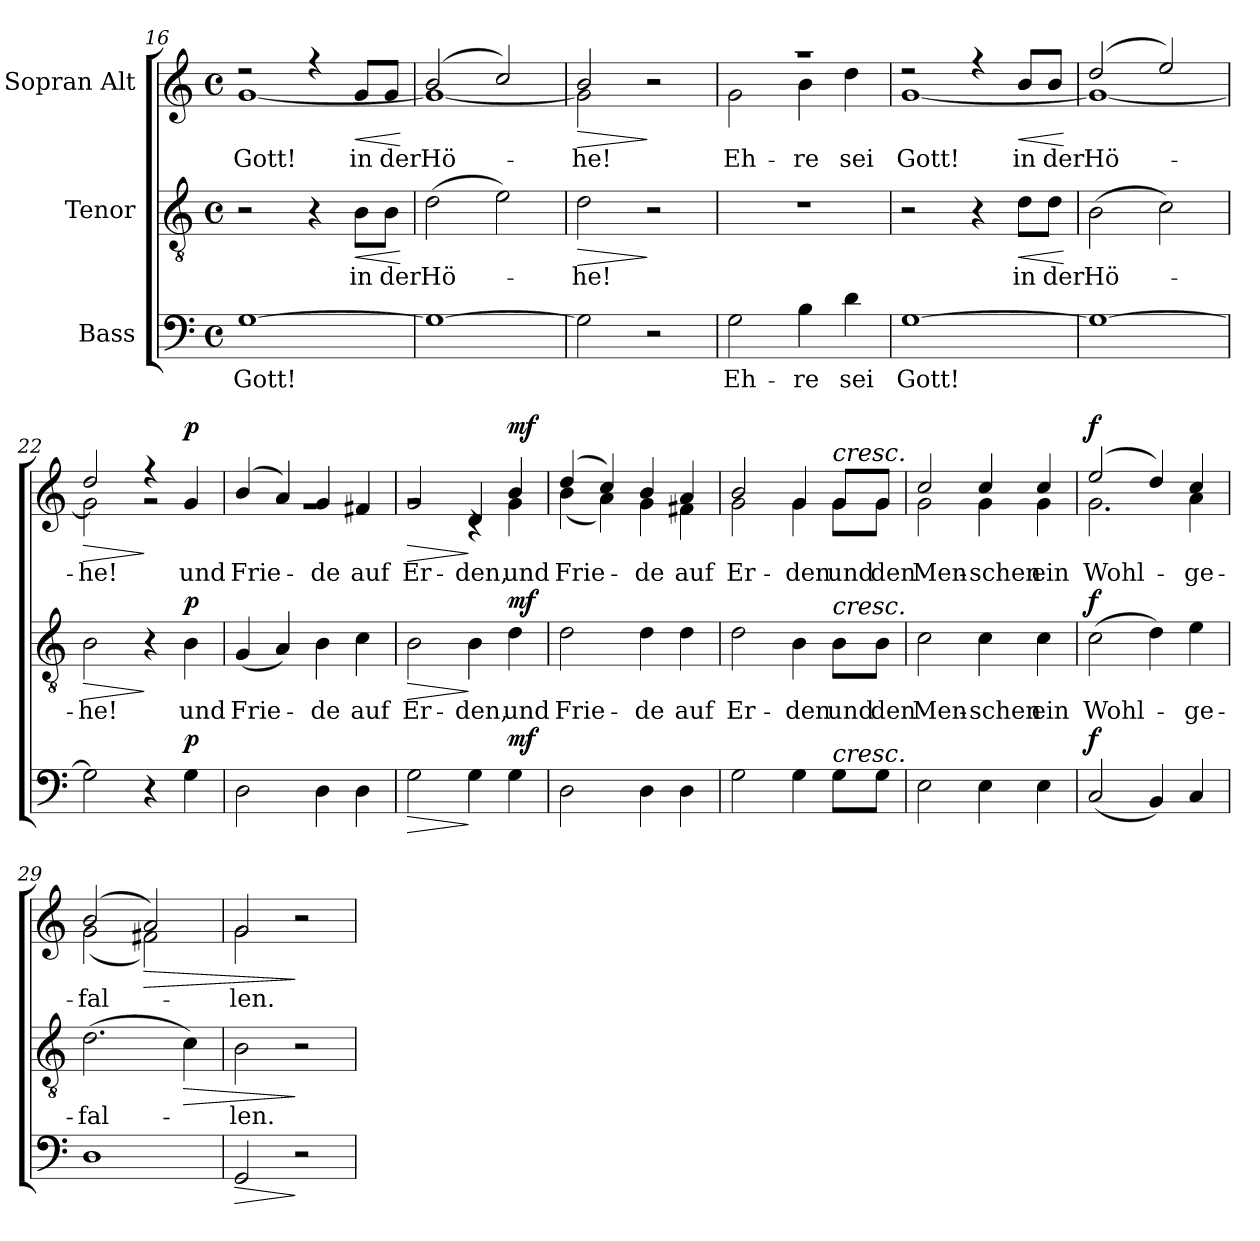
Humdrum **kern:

**kern	**text	**dynam	**kern	**text	**dynam	**kern	**text	**dynam
*part3	*part3	*part3	*part2	*part2	*part2	*part1	*part1	*part1
*staff3	*staff3	*staff3	*staff2	*staff2	*staff2	*staff1	*staff1	*staff1
*I"Bass	*	*	*I"Tenor	*	*	*I"Sopran Alt	*	*
*clefF4	*	*	*clefGv2	*	*	*clefG2	*	*
*k[]	*	*	*k[]	*	*	*k[]	*	*
*M4/4	*	*	*M4/4	*	*	*M4/4	*	*
*met(c)	*	*	*met(c)	*	*	*met(c)	*	*
=16	=16	=16	=16	=16	=16	=16	=16	=16
!	!LO:LY:b	!	!	!	!	!	!LO:LY:b	!
*	*	*	*	*	*	*^	*	*
[1G	Gott!	.	2r	.	.	2r	[1g	Gott!	.
.	.	.	4r	.	.	4r	.	.	.
!	!	!	!	!LO:LY:b	!LO:HP:b	!	!	!LO:LY:b	!LO:HP:b
.	.	.	8B\L	in	<	8g/L	.	in	<
!	!	!	!	!LO:LY:b	!	!	!	!LO:LY:b	!
.	.	.	8B\J	der	.	8g/J	.	der	.
*	*	*	*	*	*	*v	*v	*	*
.	.	.	.	.	[	.	.	[
=17	=17	=17	=17	=17	=17	=17	=17	=17
!	!	!	!	!LO:LY:b	!	!	!LO:LY:b	!
*	*	*	*	*	*	*^	*	*
1G_	.	.	(2d\	Hö-	.	(2b/	1g_	Hö-	.
.	.	.	2e\)	.	.	2cc/)	.	.	.
=18	=18	=18	=18	=18	=18	=18	=18	=18	=18
!	!	!	!	!LO:LY:b	!LO:HP:b	!	!	!LO:LY:b	!LO:HP:b
2G\]	.	.	2d\	-he!	>	2b/	2g\]	-he!	>
2r	.	.	2r	.	]	2r	2ryy	.	]
!!LO:PB:g=z	!!
=19	=19	=19	=19	=19	=19	=19	=19	=19	=19
!	!LO:LY:b	!	!	!	!	!	!	!LO:LY:b	!
2G\	Eh-	.	1r	.	.	1r	2g\	Eh-	.
!	!LO:LY:b	!	!	!	!	!	!	!LO:LY:b	!
4B\	-re	.	.	.	.	.	4b\	-re	.
!	!LO:LY:b	!	!	!	!	!	!	!LO:LY:b	!
4d\	sei	.	.	.	.	.	4dd\	sei	.
=20	=20	=20	=20	=20	=20	=20	=20	=20	=20
!	!LO:LY:b	!	!	!	!	!	!	!LO:LY:b	!
[1G	Gott!	.	2r	.	.	2r	[1g	Gott!	.
.	.	.	4r	.	.	4r	.	.	.
!	!	!	!	!LO:LY:b	!LO:HP:b	!	!	!LO:LY:b	!LO:HP:b
.	.	.	8d\L	in	<	8b/L	.	in	<
!	!	!	!	!LO:LY:b	!	!	!	!LO:LY:b	!
.	.	.	8d\J	der	.	8b/J	.	der	.
*	*	*	*	*	*	*v	*v	*	*
.	.	.	.	.	[	.	.	[
=21	=21	=21	=21	=21	=21	=21	=21	=21
!	!	!	!	!LO:LY:b	!	!	!LO:LY:b	!
*	*	*	*	*	*	*^	*	*
1G_	.	.	(2B\	Hö-	.	(2dd/	1g_	Hö-	.
.	.	.	2c\)	.	.	2ee/)	.	.	.
=22	=22	=22	=22	=22	=22	=22	=22	=22	=22
!	!	!	!	!LO:LY:b	!LO:HP:b	!	!	!LO:LY:b	!LO:HP:b
2G\]	.	.	2B\	-he!	>	2dd/	2g\]	-he!	>
4r	.	.	4r	.	]	4r	2rg	.	]
!	!	!LO:DY:a	!	!LO:LY:b	!LO:DY:a	!	!	!LO:LY:b	!LO:DY:a
4G\	.	p	4B\	und	p	4g/	.	und	p
=23	=23	=23	=23	=23	=23	=23	=23	=23	=23
!	!	!	!	!LO:LY:b	!	!	!	!LO:LY:b	!
2D\	.	.	(4G/	Frie-	.	(4b/	1rg	Frie-	.
.	.	.	4A/)	.	.	4a/)	.	.	.
!	!	!	!	!LO:LY:b	!	!	!	!LO:LY:b	!
4D\	.	.	4B\	-de	.	4g/	.	-de	.
!	!	!	!	!LO:LY:b	!	!	!	!LO:LY:b	!
4D\	.	.	4c\	auf	.	4f#X/	.	auf	.
=24	=24	=24	=24	=24	=24	=24	=24	=24	=24
!	!	!LO:HP:b	!	!LO:LY:b	!LO:HP:b	!	!	!LO:LY:b	!LO:HP:b
2G\	.	>	2B\	Er-	>	2g/	2rg	Er-	>
!	!	!	!	!LO:LY:b	!	!	!	!LO:LY:b	!
4G\	.	]	4B\	-den,	]	4d/	4rc	-den,	]
!	!	!LO:DY:a	!	!LO:LY:b	!LO:DY:a	!	!	!LO:LY:b	!LO:DY:a
4G\	.	mf	4d\	und	mf	4b/	4g\	und	mf
=25	=25	=25	=25	=25	=25	=25	=25	=25	=25
!	!	!	!	!LO:LY:b	!	!	!	!LO:LY:b	!
2D\	.	.	2d\	Frie-	.	(4dd/	(4b\	Frie-	.
.	.	.	.	.	.	4cc/)	4a\)	.	.
!	!	!	!	!LO:LY:b	!	!	!	!LO:LY:b	!
4D\	.	.	4d\	-de	.	4b/	4g\	-de	.
!	!	!	!	!LO:LY:b	!	!	!	!LO:LY:b	!
4D\	.	.	4d\	auf	.	4a/	4f#X\	auf	.
!!LO:LB:g=z	!!
=26	=26	=26	=26	=26	=26	=26	=26	=26	=26
!	!	!	!	!LO:LY:b	!	!	!	!LO:LY:b	!
2G\	.	.	2d\	Er-	.	2b/	2g\	Er-	.
!	!	!	!	!LO:LY:b	!	!	!	!LO:LY:b	!
4G\	.	.	4B\	-den	.	4g/	4g\	-den	.
!	!	!	!	!	!	!LO:TX:a:i:t=cresc.	!	!	!
!	!	!	!LO:TX:a:i:t=cresc.	!	!	!	!	!	!
!LO:TX:a:i:t=cresc.	!	!	!	!	!	!	!	!	!
!	!	!	!	!LO:LY:b	!	!	!	!LO:LY:b	!
8G\L	.	.	8B\L	und	.	8g/L	8g\L	und	.
!	!	!	!	!LO:LY:b	!	!	!	!LO:LY:b	!
8G\J	.	.	8B\J	den	.	8g/J	8g\J	den	.
=27	=27	=27	=27	=27	=27	=27	=27	=27	=27
!	!	!	!	!LO:LY:b	!	!	!	!LO:LY:b	!
2E\	.	.	2c\	Men-	.	2cc/	2g\	Men-	.
!	!	!	!	!LO:LY:b	!	!	!	!LO:LY:b	!
4E\	.	.	4c\	-schen	.	4cc/	4g\	-schen	.
!	!	!	!	!LO:LY:b	!	!	!	!LO:LY:b	!
4E\	.	.	4c\	ein	.	4cc/	4g\	ein	.
=28	=28	=28	=28	=28	=28	=28	=28	=28	=28
!	!	!LO:DY:a	!	!LO:LY:b	!LO:DY:a	!	!	!LO:LY:b	!LO:DY:a
(2C/	.	f	(2c\	Wohl-	f	(2ee/	2.g\	Wohl-	f
4BB/)	.	.	4d\)	.	.	4dd/)	.	.	.
!	!	!	!	!LO:LY:b	!	!	!	!LO:LY:b	!
4C/	.	.	4e\	-ge-	.	4cc/	4a\	-ge-	.
=29	=29	=29	=29	=29	=29	=29	=29	=29	=29
!	!	!	!	!LO:LY:b	!	!	!	!LO:LY:b	!
1D	.	.	(2.d\	-fal-	.	(2b/	(2g\	-fal-	.
!	!	!	!	!	!	!	!	!	!LO:HP:b
.	.	.	.	.	.	2a/)	2f#X\)	.	>
!	!	!	!	!	!LO:HP:b	!	!	!	!
.	.	.	4c\)	.	>	.	.	.	.
=30	=30	=30	=30	=30	=30	=30	=30	=30	=30
!	!	!LO:HP:b	!	!LO:LY:b	!	!	!	!LO:LY:b	!
2GG/	.	>	2B\	-len.	.	2g/	2g\	-len.	.
2r	.	]	2r	.	]	2r	2ryy	.	]
*	*	*	*	*	*	*v	*v	*	*
=	=	=	=	=	=	=	=	=
*-	*-	*-	*-	*-	*-	*-	*-	*-
